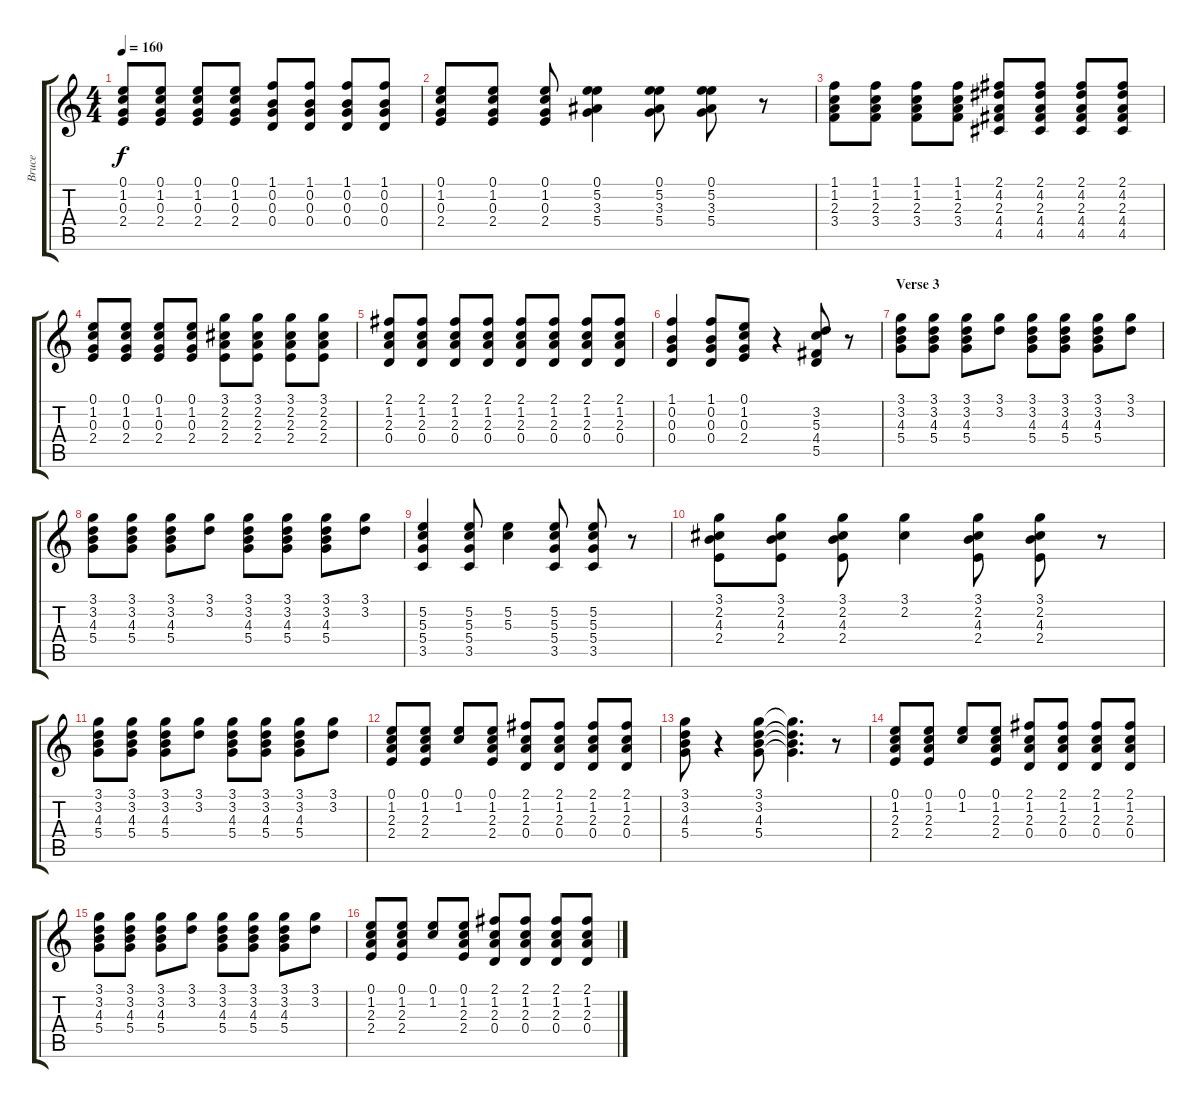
\track ("Bruce" "Bruce") {instrument electricguitarclean}
\staff {score tabs}
\tuning (E4 B3 G3 D3 A2 E2) {hide}
\ts (4 4)
\tempo 160
\clef g2
\ks c
(0.1 1.2 0.3 2.4).8{dy f} (0.1 1.2 0.3 2.4).8 (0.1 1.2 0.3 2.4).8 (0.1 1.2 0.3 2.4).8 (1.1 0.2 0.3 0.4).8 (1.1 0.2 0.3 0.4).8 (1.1 0.2 0.3 0.4).8 (1.1 0.2 0.3 0.4).8 |
(0.1 1.2 0.3 2.4).8 (0.1 1.2 0.3 2.4).8 (0.1 1.2 0.3 2.4).8 (0.1 5.2 3.3 5.4).4 (0.1 5.2 3.3 5.4).8 (0.1 5.2 3.3 5.4).8 r.8 |
(1.1 1.2 2.3 3.4).8 (1.1 1.2 2.3 3.4).8 (1.1 1.2 2.3 3.4).8 (1.1 1.2 2.3 3.4).8 (2.1 4.2 2.3 4.4 4.5).8 (2.1 4.2 2.3 4.4 4.5).8 (2.1 4.2 2.3 4.4 4.5).8 (2.1 4.2 2.3 4.4 4.5).8 |
(0.1 1.2 0.3 2.4).8 (0.1 1.2 0.3 2.4).8 (0.1 1.2 0.3 2.4).8 (0.1 1.2 0.3 2.4).8 (3.1 2.2 2.3 2.4).8 (3.1 2.2 2.3 2.4).8 (3.1 2.2 2.3 2.4).8 (3.1 2.2 2.3 2.4).8 |
(2.1 1.2 2.3 0.4).8 (2.1 1.2 2.3 0.4).8 (2.1 1.2 2.3 0.4).8 (2.1 1.2 2.3 0.4).8 (2.1 1.2 2.3 0.4).8 (2.1 1.2 2.3 0.4).8 (2.1 1.2 2.3 0.4).8 (2.1 1.2 2.3 0.4).8 |
(1.1 0.2 0.3 0.4).4 (1.1 0.2 0.3 0.4).8 (0.1 1.2 0.3 2.4).8 r.4 (3.2 5.3 4.4 5.5).8 r.8 |
\section ("" "Verse 3")
(3.1 3.2 4.3 5.4).8 (3.1 3.2 4.3 5.4).8 (3.1 3.2 4.3 5.4).8 (3.1 3.2).8 (3.1 3.2 4.3 5.4).8 (3.1 3.2 4.3 5.4).8 (3.1 3.2 4.3 5.4).8 (3.1 3.2).8 |
(3.1 3.2 4.3 5.4).8 (3.1 3.2 4.3 5.4).8 (3.1 3.2 4.3 5.4).8 (3.1 3.2).8 (3.1 3.2 4.3 5.4).8 (3.1 3.2 4.3 5.4).8 (3.1 3.2 4.3 5.4).8 (3.1 3.2).8 |
(5.2 5.3 5.4 3.5).4 (5.2 5.3 5.4 3.5).8 (5.2 5.3).4 (5.2 5.3 5.4 3.5).8 (5.2 5.3 5.4 3.5).8 r.8 |
(3.1 2.2 4.3 2.4).8 (3.1 2.2 4.3 2.4).8 (3.1 2.2 4.3 2.4).8 (3.1 2.2).4 (3.1 2.2 4.3 2.4).8 (3.1 2.2 4.3 2.4).8 r.8 |
(3.1 3.2 4.3 5.4).8 (3.1 3.2 4.3 5.4).8 (3.1 3.2 4.3 5.4).8 (3.1 3.2).8 (3.1 3.2 4.3 5.4).8 (3.1 3.2 4.3 5.4).8 (3.1 3.2 4.3 5.4).8 (3.1 3.2).8 |
(0.1 1.2 2.3 2.4).8 (0.1 1.2 2.3 2.4).8 (0.1 1.2).8 (0.1 1.2 2.3 2.4).8 (2.1 1.2 2.3 0.4).8 (2.1 1.2 2.3 0.4).8 (2.1 1.2 2.3 0.4).8 (2.1 1.2 2.3 0.4).8 |
(3.1 3.2 4.3 5.4).8 r.4 (3.1 3.2 4.3 5.4).8 (3.1{t} 3.2{t} 4.3{t} 5.4{t}).4{d} r.8 |
(0.1 1.2 2.3 2.4).8 (0.1 1.2 2.3 2.4).8 (0.1 1.2).8 (0.1 1.2 2.3 2.4).8 (2.1 1.2 2.3 0.4).8 (2.1 1.2 2.3 0.4).8 (2.1 1.2 2.3 0.4).8 (2.1 1.2 2.3 0.4).8 |
(3.1 3.2 4.3 5.4).8 (3.1 3.2 4.3 5.4).8 (3.1 3.2 4.3 5.4).8 (3.1 3.2).8 (3.1 3.2 4.3 5.4).8 (3.1 3.2 4.3 5.4).8 (3.1 3.2 4.3 5.4).8 (3.1 3.2).8 |
(0.1 1.2 2.3 2.4).8 (0.1 1.2 2.3 2.4).8 (0.1 1.2).8 (0.1 1.2 2.3 2.4).8 (2.1 1.2 2.3 0.4).8 (2.1 1.2 2.3 0.4).8 (2.1 1.2 2.3 0.4).8 (2.1 1.2 2.3 0.4).8
